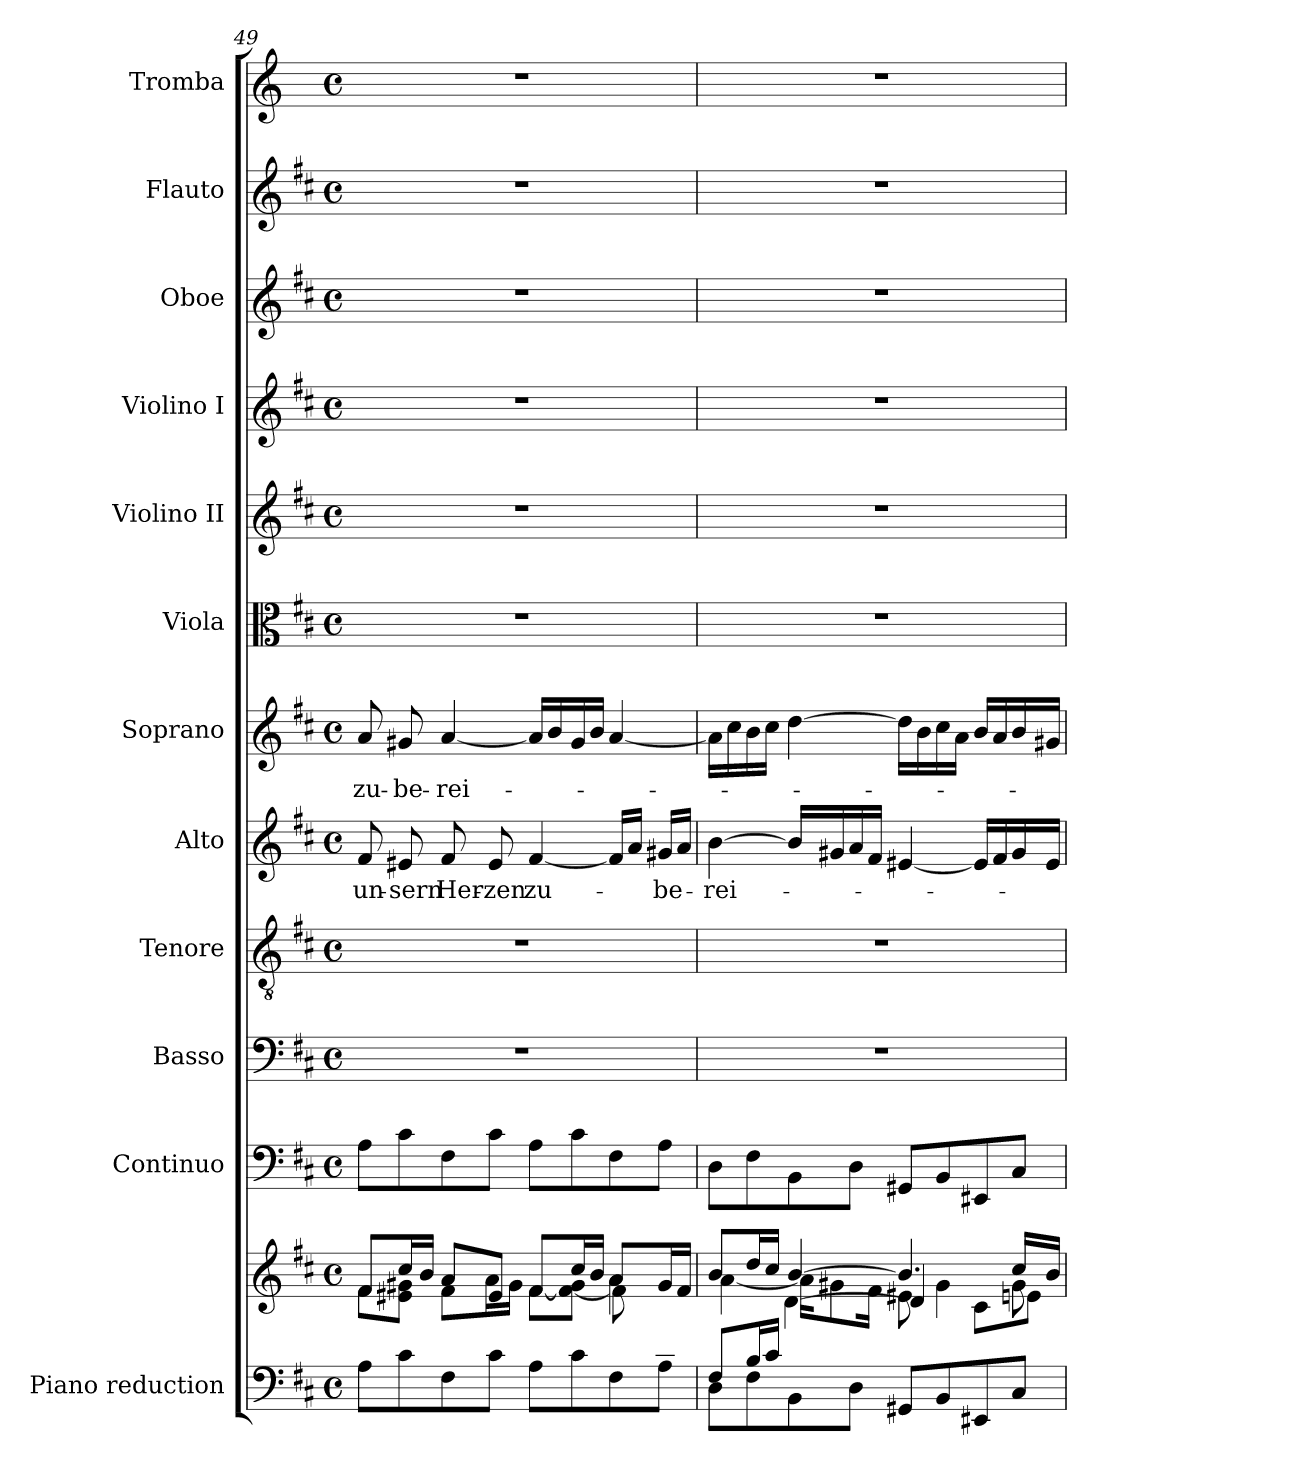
**kern	**kern	**kern	**kern	**kern	**kern	**text	**kern	**text	**kern	**kern	**kern	**kern	**kern	**kern
*part12	*part12	*part11	*part10	*part9	*part8	*part8	*part7	*part7	*part6	*part5	*part4	*part3	*part2	*part1
*staff13	*staff12	*staff11	*staff10	*staff9	*staff8	*staff8	*staff7	*staff7	*staff6	*staff5	*staff4	*staff3	*staff2	*staff1
*I"Piano reduction	*	*I"Continuo	*I"Basso	*I"Tenore	*I"Alto	*	*I"Soprano	*	*I"Viola	*I"Violino II	*I"Violino I	*I"Oboe	*I"Flauto	*I"Tromba
*I'Pno	*	*	*	*	*	*	*	*	*I'Vla	*I'Vln	*I'Vln	*I'Ob	*I'Fl	*
*clefF4	*clefG2	*clefF4	*clefF4	*clefGv2	*clefG2	*	*clefG2	*	*clefC3	*clefG2	*clefG2	*clefG2	*clefG2	*clefG2
*	*	*	*	*	*	*	*	*	*	*	*	*	*	*ITrd-1c-2
*k[f#c#]	*k[f#c#]	*k[f#c#]	*k[f#c#]	*k[f#c#]	*k[f#c#]	*	*k[f#c#]	*	*k[f#c#]	*k[f#c#]	*k[f#c#]	*k[f#c#]	*k[f#c#]	*k[f#c#]
*M4/4	*M4/4	*M4/4	*M4/4	*M4/4	*M4/4	*	*M4/4	*	*M4/4	*M4/4	*M4/4	*M4/4	*M4/4	*M4/4
*met(c)	*met(c)	*met(c)	*met(c)	*met(c)	*met(c)	*	*met(c)	*	*met(c)	*met(c)	*met(c)	*met(c)	*met(c)	*met(c)
=49	=49	=49	=49	=49	=49	=49	=49	=49	=49	=49	=49	=49	=49	=49
*^	*^	*	*	*	*	*	*	*	*	*	*	*	*	*
*	*	*	*^	*	*	*	*	*	*	*	*	*	*	*	*	*
!	!	!	!	!	!	!	!	!	!LO:LY:b	!	!LO:LY:b	!	!	!	!	!	!
2.ryy	8A\L	8f#/L	8f#\L	2.ryy	8A\L	1r	1r	8f#/	un-	8a/	zu-	1r	1r	1r	1r	1r	1r
!	!	!	!	!	!	!	!	!	!LO:LY:b	!	!LO:LY:b	!	!	!	!	!	!
.	8c#\	16cc#/L	8e#X\ 8g#X\J	.	8c#\	.	.	8e#X/	-sern	8g#X/	-be-	.	.	.	.	.	.
.	.	16b/JJ	.	.	.	.	.	.	.	.	.	.	.	.	.	.	.
!	!	!	!	!	!	!	!	!	!LO:LY:b	!	!LO:LY:b	!	!	!	!	!	!
.	8F#\	8a/L	8f#\L	.	8F#\	.	.	8f#/	Her-	[4a/	-rei-	.	.	.	.	.	.
!	!	!	!	!	!	!	!	!	!LO:LY:b	!	!	!	!	!	!	!	!
.	8c#\J	8e#/J	16a\L	.	8c#\J	.	.	8e#/	-zen	.	.	.	.	.	.	.	.
.	.	.	16g#\JJ	.	.	.	.	.	.	.	.	.	.	.	.	.	.
!	!	!	!	!	!	!	!	!	!LO:LY:b	!	!	!	!	!	!	!	!
.	8A\L	8f#/L	[8f#\L	.	8A\L	.	.	[4f#/	zu-	16a/LL]	.	.	.	.	.	.	.
.	.	.	.	.	.	.	.	.	.	16b/	.	.	.	.	.	.	.
.	8c#\	16cc#/L	8f#\_ 8g#\J	.	8c#\	.	.	.	.	16g#/	.	.	.	.	.	.	.
.	.	16b/JJ	.	.	.	.	.	.	.	16b/JJ	.	.	.	.	.	.	.
8ryy	8F#\	8a/L	4a\	8f#\L]	8F#\	.	.	16f#/LL]	.	[4a/	.	.	.	.	.	.	.
.	.	.	.	.	.	.	.	16a/JJ	.	.	.	.	.	.	.	.	.
!	!	!	!	!	!	!	!	!	!LO:LY:b	!	!	!	!	!	!	!	!
8c#/J	8A\J	16g#/L	.	8ryy	8A\J	.	.	16g#X/LL	-be-	.	.	.	.	.	.	.	.
.	.	16f#/JJ	.	.	.	.	.	16a/JJ	.	.	.	.	.	.	.	.	.
!!LO:PB:g=z
=50	=50	=50	=50	=50	=50	=50	=50	=50	=50	=50	=50	=50	=50	=50	=50	=50	=50
!	!	!	!	!	!	!	!	!	!LO:LY:b	!	!	!	!	!	!	!	!
8F#/L	8D\L	8b/L	[4a\	4ryy	8D\L	1r	1r	[4b\	-rei-	16a\LL]	.	1r	1r	1r	1r	1r	1r
.	.	.	.	.	.	.	.	.	.	16cc#\	.	.	.	.	.	.	.
16B/L	8F#\	16dd/L	.	.	8F#\	.	.	.	.	16b\	.	.	.	.	.	.	.
16c#/JJ	.	16cc#/JJ	.	.	.	.	.	.	.	16cc#\JJ	.	.	.	.	.	.	.
2.ryy	8BB\	[4b/	16a\KL]	[4d\	8BB\	.	.	16b/LL]	.	[4dd\	.	.	.	.	.	.	.
.	.	.	8g#X\	.	.	.	.	16g#X/	.	.	.	.	.	.	.	.	.
.	8D\J	.	.	.	8D\J	.	.	16a/	.	.	.	.	.	.	.	.	.
.	.	.	16f#\Jk	.	.	.	.	16f#/JJ	.	.	.	.	.	.	.	.	.
.	8GG#X/L	4.b/]	8e#X\	4d/]	8GG#X/L	.	.	[4e#X/	.	16dd\LL]	.	.	.	.	.	.	.
.	.	.	.	.	.	.	.	.	.	16b\	.	.	.	.	.	.	.
.	8BB/	.	4g#\	.	8BB/	.	.	.	.	16cc#\	.	.	.	.	.	.	.
.	.	.	.	.	.	.	.	.	.	16a\JJ	.	.	.	.	.	.	.
.	8EE#X/	.	.	8c#\L	8EE#X/	.	.	16e#/LL]	.	16b/LL	.	.	.	.	.	.	.
.	.	.	.	.	.	.	.	16f#/	.	16a/	.	.	.	.	.	.	.
.	8C#/J	16cc#/LL	8g#\	8e\J	8C#/J	.	.	16g#/	.	16b/	.	.	.	.	.	.	.
.	.	16b/JJ	.	.	.	.	.	16e#/JJ	.	16g#X/JJ	.	.	.	.	.	.	.
*v	*v	*	*	*	*	*	*	*	*	*	*	*	*	*	*	*	*
*	*v	*v	*v	*	*	*	*	*	*	*	*	*	*	*	*	*
=	=	=	=	=	=	=	=	=	=	=	=	=	=	=
*-	*-	*-	*-	*-	*-	*-	*-	*-	*-	*-	*-	*-	*-	*-
